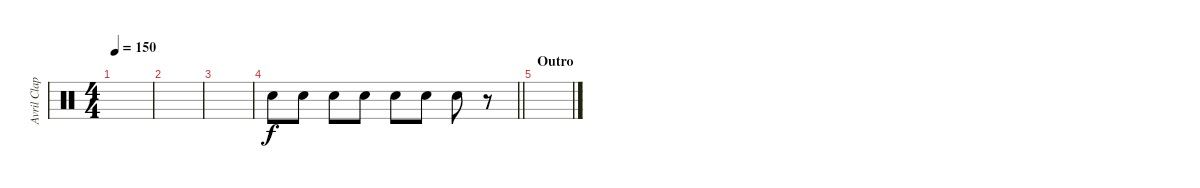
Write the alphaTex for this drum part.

\track ("Avril Claps" "Avril Clap") {instrument percussion}
\staff {score}
\articulation defaults
\ts (4 4)
\tempo 150
\clef neutral
\ks c
|
|
|
\barLineRight lightlight "Hand Clap (hit)".8 "Hand Clap (hit)".8 "Hand Clap (hit)".8 "Hand Clap (hit)".8 "Hand Clap (hit)".8 "Hand Clap (hit)".8 "Hand Clap (hit)".8
r.8 |
\section ("" "Outro")
